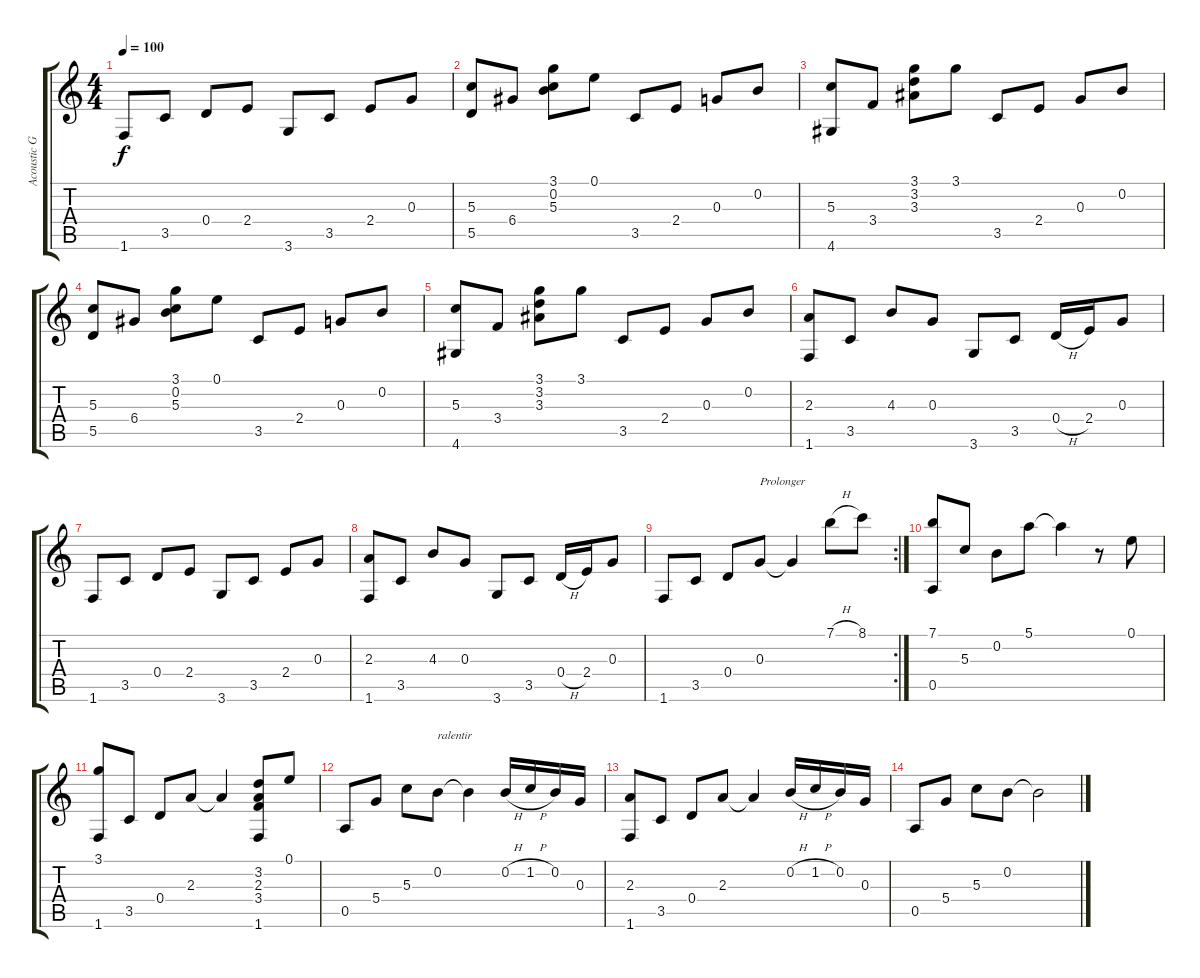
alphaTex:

\track ("Acoustic Guitar" "Acoustic G") {instrument acousticguitarnylon}
\staff {score tabs}
\tuning (E4 B3 G3 D3 A2 E2) {hide}
\ts (4 4)
\tempo 100
\clef g2
\ks c
1.6.8{dy f} 3.5.8 0.4.8 2.4.8 3.6.8 3.5.8 2.4.8 0.3.8 |
(5.3 5.5).8 6.4.8 (3.1 0.2 5.3).8 0.1.8 3.5.8 2.4.8 0.3.8 0.2.8 |
(5.3 4.6).8 3.4.8 (3.1 3.2 3.3).8 3.1.8 3.5.8 2.4.8 0.3.8 0.2.8 |
(5.3 5.5).8 6.4.8 (3.1 0.2 5.3).8 0.1.8 3.5.8 2.4.8 0.3.8 0.2.8 |
(5.3 4.6).8 3.4.8 (3.1 3.2 3.3).8 3.1.8 3.5.8 2.4.8 0.3.8 0.2.8 |
(2.3 1.6).8 3.5.8 4.3.8 0.3.8 3.6.8 3.5.8 0.4{h}.16 2.4.16 0.3.8 |
1.6.8 3.5.8 0.4.8 2.4.8 3.6.8 3.5.8 2.4.8 0.3.8 |
(2.3 1.6).8 3.5.8 4.3.8 0.3.8 3.6.8 3.5.8 0.4{h}.16 2.4.16 0.3.8 |
\rc 2
1.6.8 3.5.8 0.4.8 0.3.8{txt "Prolonger"} 0.3{t}.4 7.1{h}.8 8.1.8 |
(7.1 0.5).8 5.3.8 0.2.8 5.1.8 5.1{t}.4 r.8 0.1.8 |
(3.1 1.6).8 3.5.8 0.4.8 2.3.8 2.3{t}.4 (3.2 2.3 3.4 1.6).8 0.1.8 |
0.5.8 5.4.8 5.3.8 0.2.8{txt "ralentir"} 0.2{t}.4 0.2{h}.16 1.2{h}.16 0.2.16 0.3.16 |
(2.3 1.6).8 3.5.8 0.4.8 2.3.8 2.3{t}.4 0.2{h}.16 1.2{h}.16 0.2.16 0.3.16 |
0.5.8 5.4.8 5.3.8 0.2.8 0.2{t}.2
